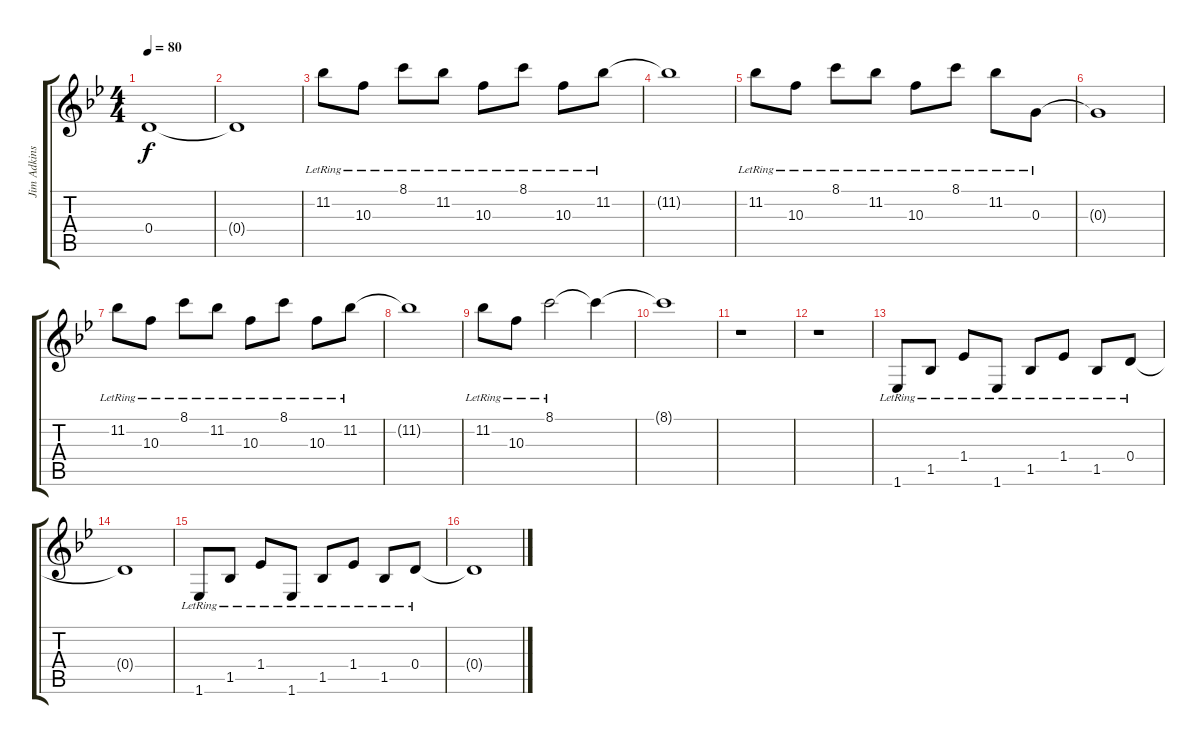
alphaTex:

\track ("Jim Adkins" "Jim Adkins") {instrument electricguitarclean}
\staff {score tabs}
\tuning (E4 B3 G3 D3 A2 D2) {hide}
\ts (4 4)
\tempo 80
\clef g2
\ks bb
0.4{t}.1{dy f} |
0.4{t}.1 |
11.2{lr}.8 10.3{lr}.8 8.1{lr}.8 11.2{lr}.8 10.3{lr}.8 8.1{lr}.8 10.3{lr}.8 11.2{lr}.8 |
11.2{t}.1 |
11.2{lr}.8 10.3{lr}.8 8.1{lr}.8 11.2{lr}.8 10.3{lr}.8 8.1{lr}.8 11.2{lr}.8 0.3{lr}.8 |
0.3{t}.1 |
11.2{lr}.8 10.3{lr}.8 8.1{lr}.8 11.2{lr}.8 10.3{lr}.8 8.1{lr}.8 10.3{lr}.8 11.2{lr}.8 |
11.2{t}.1 |
11.2{lr}.8 10.3{lr}.8 8.1{lr}.2 8.1{t}.4 |
8.1{t}.1 |
r.1 |
r.1 |
1.6{lr}.8 1.5{lr}.8 1.4{lr}.8 1.6{lr}.8 1.5{lr}.8 1.4{lr}.8 1.5{lr}.8 0.4{lr}.8 |
0.4{t}.1 |
1.6{lr}.8 1.5{lr}.8 1.4{lr}.8 1.6{lr}.8 1.5{lr}.8 1.4{lr}.8 1.5{lr}.8 0.4{lr}.8 |
0.4{t}.1
